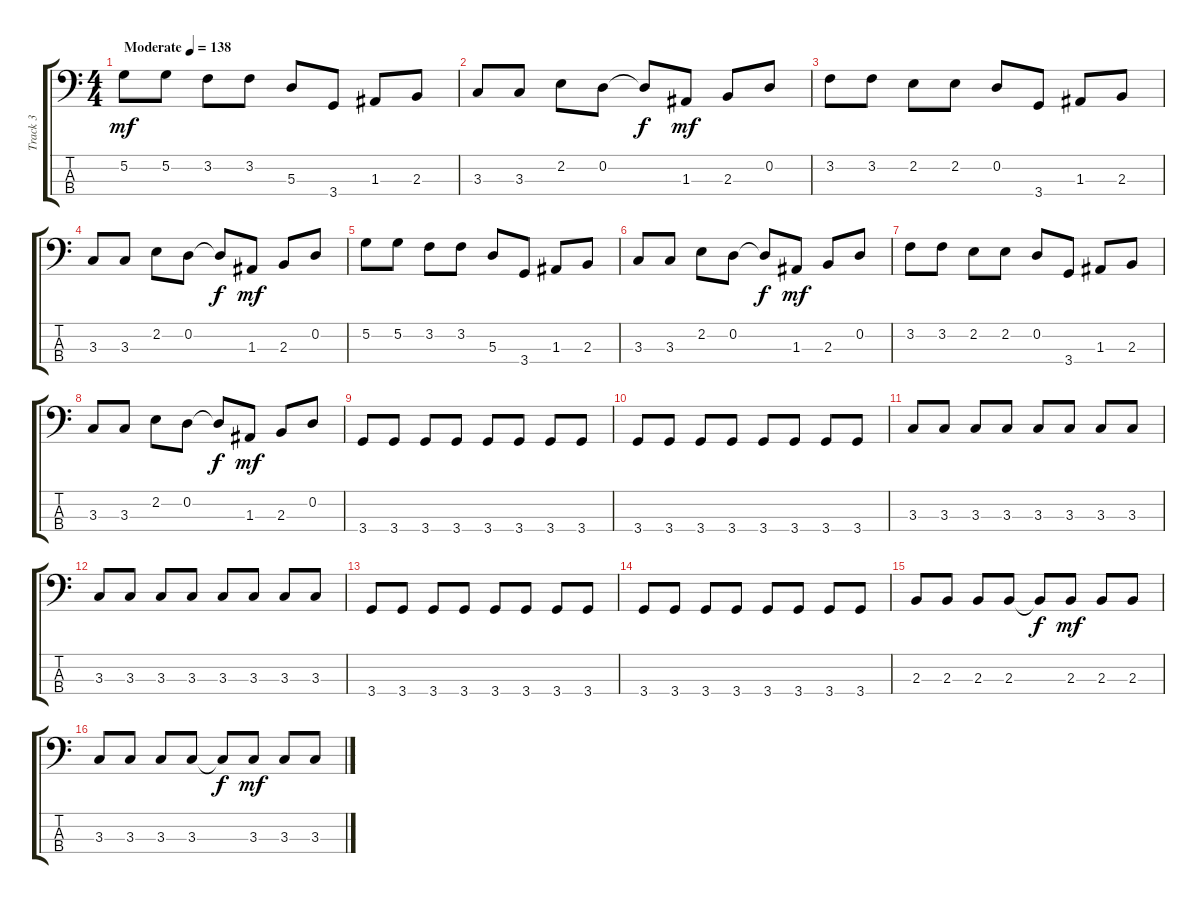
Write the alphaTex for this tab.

\track ("Track 3" "Track 3") {instrument electricbassfinger}
\staff {score tabs}
\tuning (G2 D2 A1 E1) {hide}
\ts (4 4)
\tempo (138 "Moderate")
\clef f4
\ks c
5.2.8{dy mf instrument electricbassfinger} 5.2.8 3.2.8 3.2.8 5.3.8 3.4.8 1.3.8 2.3.8 |
3.3.8 3.3.8 2.2.8 0.2.8 0.2{t}.8{dy f} 1.3.8{dy mf} 2.3.8 0.2.8 |
3.2.8 3.2.8 2.2.8 2.2.8 0.2.8 3.4.8 1.3.8 2.3.8 |
3.3.8 3.3.8 2.2.8 0.2.8 0.2{t}.8{dy f} 1.3.8{dy mf} 2.3.8 0.2.8 |
5.2.8 5.2.8 3.2.8 3.2.8 5.3.8 3.4.8 1.3.8 2.3.8 |
3.3.8 3.3.8 2.2.8 0.2.8 0.2{t}.8{dy f} 1.3.8{dy mf} 2.3.8 0.2.8 |
3.2.8 3.2.8 2.2.8 2.2.8 0.2.8 3.4.8 1.3.8 2.3.8 |
3.3.8 3.3.8 2.2.8 0.2.8 0.2{t}.8{dy f} 1.3.8{dy mf} 2.3.8 0.2.8 |
3.4.8 3.4.8 3.4.8 3.4.8 3.4.8 3.4.8 3.4.8 3.4.8 |
3.4.8 3.4.8 3.4.8 3.4.8 3.4.8 3.4.8 3.4.8 3.4.8 |
3.3.8 3.3.8 3.3.8 3.3.8 3.3.8 3.3.8 3.3.8 3.3.8 |
3.3.8 3.3.8 3.3.8 3.3.8 3.3.8 3.3.8 3.3.8 3.3.8 |
3.4.8 3.4.8 3.4.8 3.4.8 3.4.8 3.4.8 3.4.8 3.4.8 |
3.4.8 3.4.8 3.4.8 3.4.8 3.4.8 3.4.8 3.4.8 3.4.8 |
2.3.8 2.3.8 2.3.8 2.3.8 2.3{t}.8{dy f} 2.3.8{dy mf} 2.3.8 2.3.8 |
3.3.8 3.3.8 3.3.8 3.3.8 3.3{t}.8{dy f} 3.3.8{dy mf} 3.3.8 3.3.8
